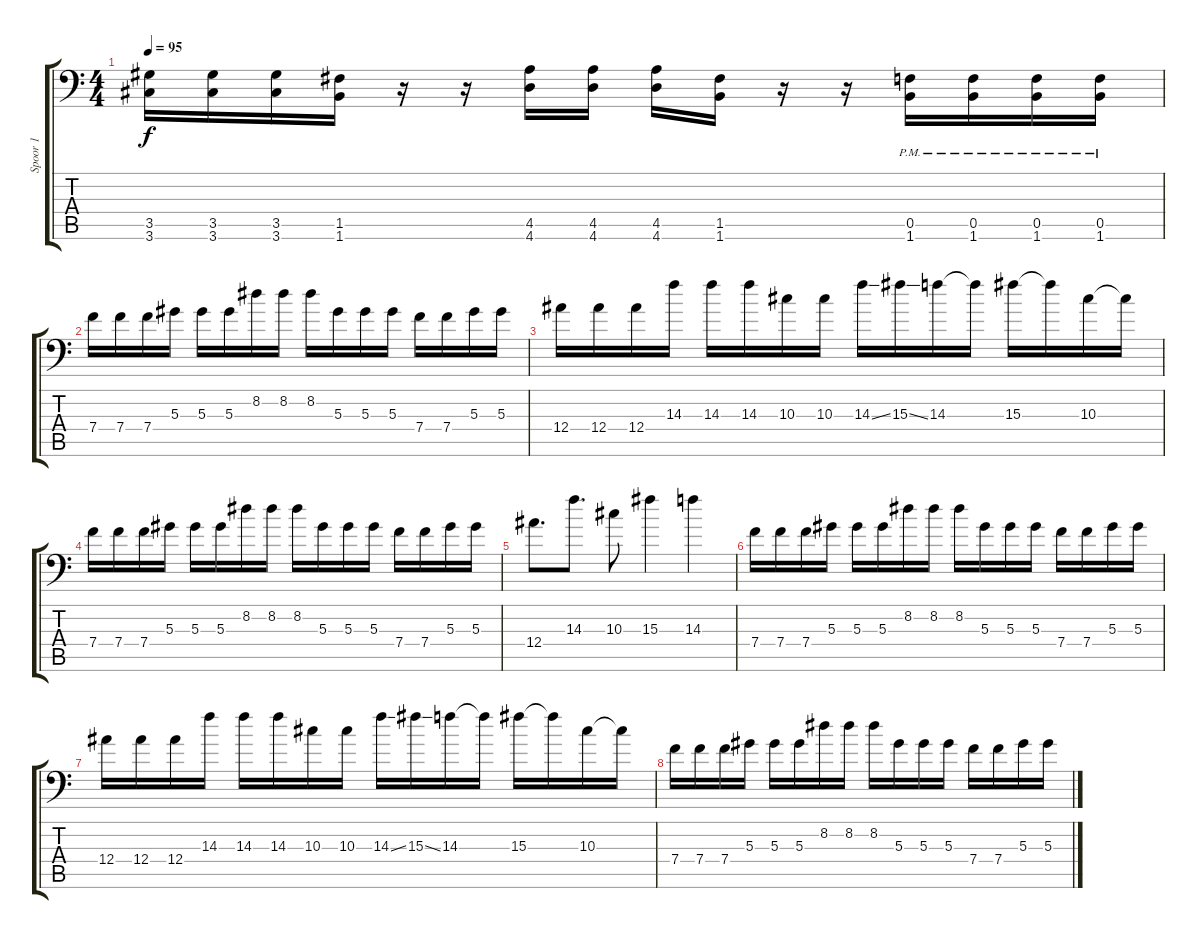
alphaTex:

\track ("Spoor 1" "Spoor 1") {instrument distortionguitar}
\staff {score tabs}
\tuning (C4 G3 Eb3 Bb2 F2 Bb1) {hide}
\ts (4 4)
\tempo 95
\clef f4
\ks c
(3.5 3.6).16{dy f} (3.5 3.6).16 (3.5 3.6).16 (1.5 1.6).16 r.16 r.16 (4.5 4.6).16 (4.5 4.6).16 (4.5 4.6).16 (1.5 1.6).16 r.16 r.16 (0.5{pm} 1.6{pm}).16 (0.5{pm} 1.6{pm}).16 (0.5{pm} 1.6{pm}).16 (0.5{pm} 1.6{pm}).16 |
7.4.16 7.4.16 7.4.16 5.3.16 5.3.16 5.3.16 8.2.16 8.2.16 8.2.16 5.3.16 5.3.16 5.3.16 7.4.16 7.4.16 5.3.16 5.3.16 |
12.4.16 12.4.16 12.4.16 14.3.16 14.3.16 14.3.16 10.3.16 10.3.16 14.3{ss}.16 15.3{ss}.16 14.3.16 14.3{t}.16 15.3.16 15.3{t}.16 10.3.16 10.3{t}.16 |
7.4.16 7.4.16 7.4.16 5.3.16 5.3.16 5.3.16 8.2.16 8.2.16 8.2.16 5.3.16 5.3.16 5.3.16 7.4.16 7.4.16 5.3.16 5.3.16 |
12.4.8{d} 14.3.8{d} 10.3.8 15.3.4 14.3.4 |
7.4.16 7.4.16 7.4.16 5.3.16 5.3.16 5.3.16 8.2.16 8.2.16 8.2.16 5.3.16 5.3.16 5.3.16 7.4.16 7.4.16 5.3.16 5.3.16 |
12.4.16 12.4.16 12.4.16 14.3.16 14.3.16 14.3.16 10.3.16 10.3.16 14.3{ss}.16 15.3{ss}.16 14.3.16 14.3{t}.16 15.3.16 15.3{t}.16 10.3.16 10.3{t}.16 |
7.4.16 7.4.16 7.4.16 5.3.16 5.3.16 5.3.16 8.2.16 8.2.16 8.2.16 5.3.16 5.3.16 5.3.16 7.4.16 7.4.16 5.3.16 5.3.16
